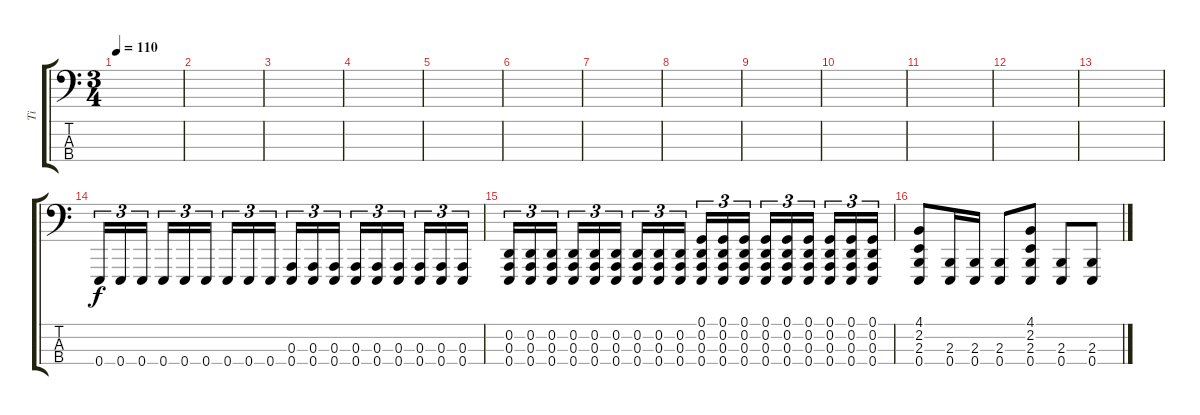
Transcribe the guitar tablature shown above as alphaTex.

\track ("Ti" "Ti") {instrument timpani}
\staff {score tabs}
\tuning (G2 D2 A1 E1) {hide}
\ts (3 4)
\tempo 110
\clef f4
\ks c
|
|
|
|
|
|
|
|
|
|
|
|
|
0.4.16{tu (3 2)} 0.4.16{tu (3 2)} 0.4.16{tu (3 2)} 0.4.16{tu (3 2)} 0.4.16{tu (3 2)} 0.4.16{tu (3 2)} 0.4.16{tu (3 2)} 0.4.16{tu (3 2)} 0.4.16{tu (3 2)} (0.3 0.4).16{tu (3 2)} (0.3 0.4).16{tu (3 2)} (0.3 0.4).16{tu (3 2)} (0.3 0.4).16{tu (3 2)} (0.3 0.4).16{tu (3 2)} (0.3 0.4).16{tu (3 2)} (0.3 0.4).16{tu (3 2)} (0.3 0.4).16{tu (3 2)} (0.3 0.4).16{tu (3 2)} |
(0.2 0.3 0.4).16{tu (3 2)} (0.2 0.3 0.4).16{tu (3 2)} (0.2 0.3 0.4).16{tu (3 2)} (0.2 0.3 0.4).16{tu (3 2)} (0.2 0.3 0.4).16{tu (3 2)} (0.2 0.3 0.4).16{tu (3 2)} (0.2 0.3 0.4).16{tu (3 2)} (0.2 0.3 0.4).16{tu (3 2)} (0.2 0.3 0.4).16{tu (3 2)} (0.1 0.2 0.3 0.4).16{tu (3 2)} (0.1 0.2 0.3 0.4).16{tu (3 2)} (0.1 0.2 0.3 0.4).16{tu (3 2)} (0.1 0.2 0.3 0.4).16{tu (3 2)} (0.1 0.2 0.3 0.4).16{tu (3 2)} (0.1 0.2 0.3 0.4).16{tu (3 2)} (0.1 0.2 0.3 0.4).16{tu (3 2)} (0.1 0.2 0.3 0.4).16{tu (3 2)} (0.1 0.2 0.3 0.4).16{tu (3 2)} |
(4.1 2.2 2.3 0.4).8 (2.3 0.4).16 (2.3 0.4).16 (2.3 0.4).8 (4.1 2.2 2.3 0.4).8 (2.3 0.4).8 (2.3 0.4).8
